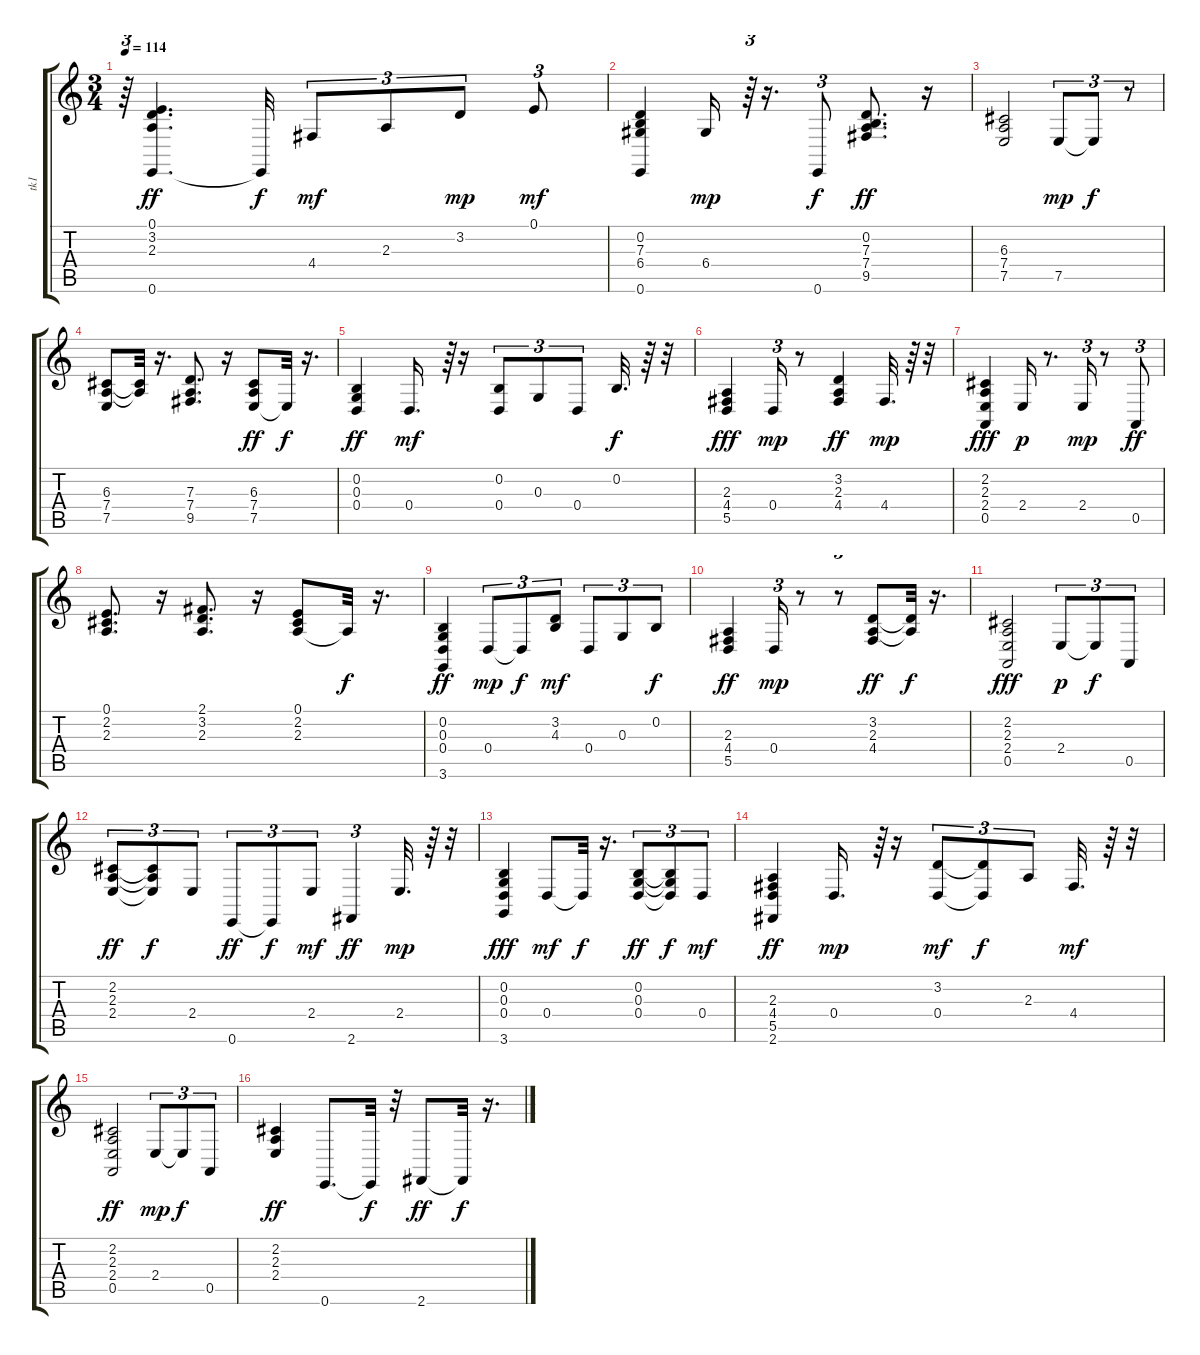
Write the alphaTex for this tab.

\track ("tk1" "tk1") {instrument brightacousticpiano}
\staff {score tabs}
\tuning (E4 B3 G3 D3 A2 E2) {hide}
\ts (3 4)
\tempo 114
\clef g2
\ks c
r.64{tu (3 2) dy ff} (0.1 3.2 2.3 0.6).4{d} 0.6{t}.32{dy f} 4.4.8{tu (3 2) dy mf} 2.3.8{tu (3 2)} 3.2.8{tu (3 2) dy mp} 0.1.8{tu (3 2) dy mf} |
(0.2 7.3 6.4 0.6).4 6.4.16{dy mp} r.64{tu (3 2)} r.16{d} 0.6.8{tu (3 2) dy f} (0.2 7.3 7.4 9.5).8{d dy ff} r.16 |
(6.3 7.4 7.5).2 7.5.8{tu (3 2) dy mp} 7.5{t}.8{tu (3 2) dy f} r.8{tu (3 2)} |
(6.3 7.4 7.5).8 (6.3{t} 7.4{t}).32 r.16{d} (7.3 7.4 9.5).8{d} r.16 (6.3 7.4 7.5).8{dy ff} 7.5{t}.32{dy f} r.16{d} |
(0.2 0.3 0.4).4{dy ff} 0.4.16{d dy mf} r.64{tu (3 2)} r.16 (0.2 0.4).8{tu (3 2)} 0.3.8{tu (3 2)} 0.4.8{tu (3 2)} 0.2.32{d dy f} r.64 r.32 |
(2.3 4.4 5.5).4{dy fff} 0.4.16{tu (3 2) dy mp} r.8 (3.2 2.3 4.4).4{dy ff} 4.4.32{d dy mp} r.64 r.32 |
(2.2 2.3 2.4 0.5).4{dy fff} 2.4.16{dy p} r.8{d} 2.4.16{tu (3 2) dy mp} r.8 0.5.8{tu (3 2) dy ff} |
(0.1 2.2 2.3).8{d} r.16 (2.1 3.2 2.3).8{d} r.16 (0.1 2.2 2.3).8 2.3{t}.32{dy f} r.16{d} |
(0.2 0.3 0.4 3.6).4{dy ff} 0.4.8{tu (3 2) dy mp} 0.4{t}.8{tu (3 2) dy f} (3.2 4.3).8{tu (3 2) dy mf} 0.4.8{tu (3 2)} 0.3.8{tu (3 2)} 0.2.8{tu (3 2) dy f} |
(2.3 4.4 5.5).4{dy ff} 0.4.16{tu (3 2) dy mp} r.8 r.8{tu (3 2)} (3.2 2.3 4.4).8{dy ff} (3.2{t} 2.3{t}).32{dy f} r.16{d} |
(2.2 2.3 2.4 0.5).2{dy fff} 2.4.8{tu (3 2) dy p} 2.4{t}.8{tu (3 2) dy f} 0.5.8{tu (3 2)} |
(2.2 2.3 2.4).8{tu (3 2) dy ff} (2.2{t} 2.3{t} 2.4{t}).8{tu (3 2) dy f} 2.4.8{tu (3 2)} 0.6.8{tu (3 2) dy ff} 0.6{t}.8{tu (3 2) dy f} 2.4.8{tu (3 2) dy mf} 2.6.4{tu (3 2) dy ff} 2.4.32{d dy mp} r.64 r.32 |
(0.2 0.3 0.4 3.6).4{dy fff} 0.4.8{dy mf} 0.4{t}.32{dy f} r.16{d} (0.2 0.3 0.4).8{tu (3 2) dy ff} (0.2{t} 0.3{t} 0.4{t}).8{tu (3 2) dy f} 0.4.8{tu (3 2) dy mf} |
(2.3 4.4 5.5 2.6).4{dy ff} 0.4.16{d dy mp} r.64{tu (3 2)} r.16 (3.2 0.4).8{tu (3 2) dy mf} (3.2{t} 0.4{t}).8{tu (3 2) dy f} 2.3.8{tu (3 2)} 4.4.32{d dy mf} r.64 r.32 |
(2.2 2.3 2.4 0.5).2{dy ff} 2.4.8{tu (3 2) dy mp} 2.4{t}.8{tu (3 2) dy f} 0.5.8{tu (3 2)} |
(2.2 2.3 2.4).4{dy ff} 0.6.8{d} 0.6{t}.32{dy f} r.32 2.6.8{dy ff} 2.6{t}.32{dy f} r.16{d}
